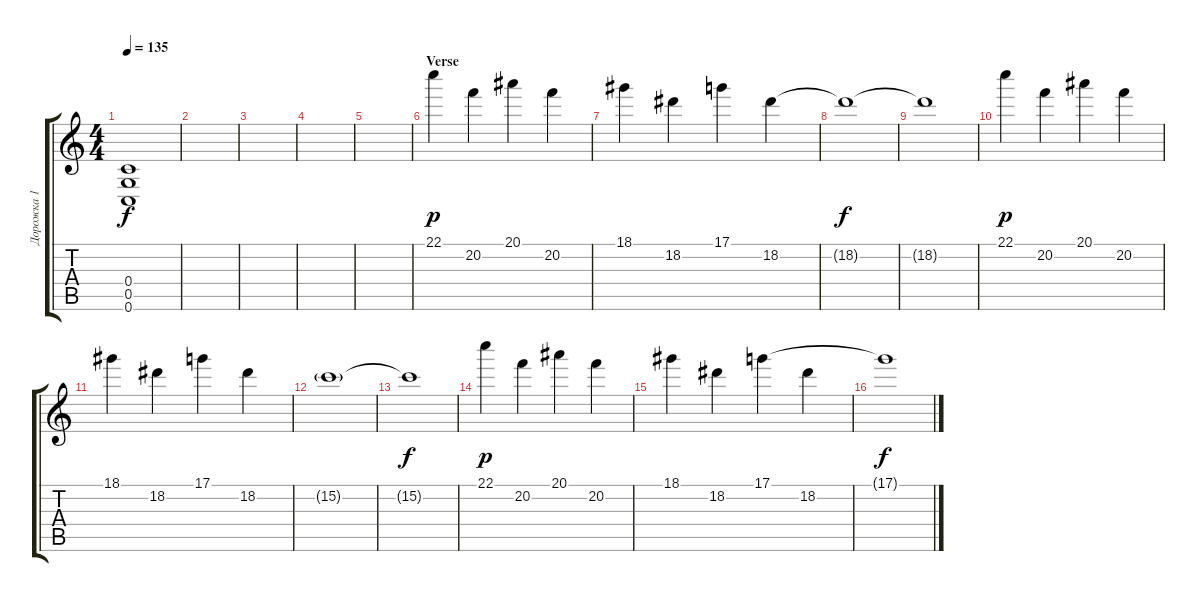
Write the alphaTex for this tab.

\track ("Дорожка 1" "Дорожка 1") {instrument distortionguitar}
\staff {score tabs}
\tuning (D4 A3 F3 C3 G2 C2) {hide}
\ts (4 4)
\tempo 135
\clef g2
\ks c
(0.4{t} 0.5{t} 0.6{t}).1{dy f} |
|
|
|
|
\section ("" "Verse")
22.1.4{dy p volume 14} 20.2.4 20.1.4 20.2.4 |
18.1.4 18.2.4 17.1.4 18.2.4 |
18.2{t}.1{dy f} |
18.2{t}.1 |
22.1.4{dy p} 20.2.4 20.1.4 20.2.4 |
18.1.4 18.2.4 17.1.4 18.2.4 |
15.2{g}.1 |
15.2{t}.1{dy f} |
22.1.4{dy p} 20.2.4 20.1.4 20.2.4 |
18.1.4 18.2.4 17.1.4 18.2.4 |
17.1{t}.1{dy f}
